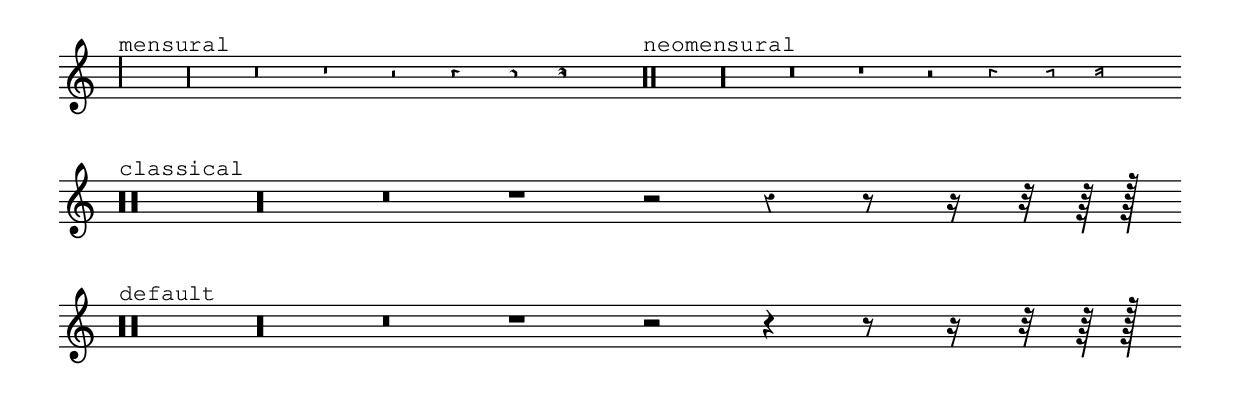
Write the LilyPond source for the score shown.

%% Do not edit this file; it is automatically
%% generated from LSR http://lsr.dsi.unimi.it
%% This file is in the public domain.
\version "2.13.29"

\header {
  lsrtags = "rhythms, ancient-notation, tweaks-and-overrides"

%% Translation of GIT committish: 0b55335aeca1de539bf1125b717e0c21bb6fa31b
  doctitlees = "Estilos de silencios"
  texidoces = "
Los silencios se pueden imprimir en distintos estilos.
"
%% Translation of GIT committish: 0a868be38a775ecb1ef935b079000cebbc64de40

  doctitlede = "Pausenstile"
  texidocde = "
Pausen können in verschiedenen Stilen dargestellt werden.
"


%% Translation of GIT committish: 4da4307e396243a5a3bc33a0c2753acac92cb685
  texidocfr = "
Les silences peuvent être gravés selon différents styles.

"
  doctitlefr = "Styles de silences"

  texidoc = "
Rests may be used in various styles.




"
  doctitle = "Rest styles"
} % begin verbatim

\layout {
  indent = 0
  \context {
    \Staff
    \remove "Time_signature_engraver"
  }
}

\new Staff \relative c {
  \cadenzaOn
  \override Staff.Rest #'style = #'mensural
  r\maxima^\markup \typewriter { mensural }
  r\longa r\breve r1 r2 r4 r8 r16 s32 s64 s128 s128
  \bar ""

  \override Staff.Rest #'style = #'neomensural
  r\maxima^\markup \typewriter { neomensural }
  r\longa r\breve r1 r2 r4 r8 r16 s32 s64 s128 s128
  \bar ""

  \override Staff.Rest #'style = #'classical
  r\maxima^\markup \typewriter { classical }
  r\longa r\breve r1 r2 r4 r8 r16 r32 r64 r128 s128
  \bar ""

  \override Staff.Rest  #'style = #'default
  r\maxima^\markup \typewriter { default }
  r\longa r\breve r1 r2 r4 r8 r16 r32 r64 r128 s128
}

